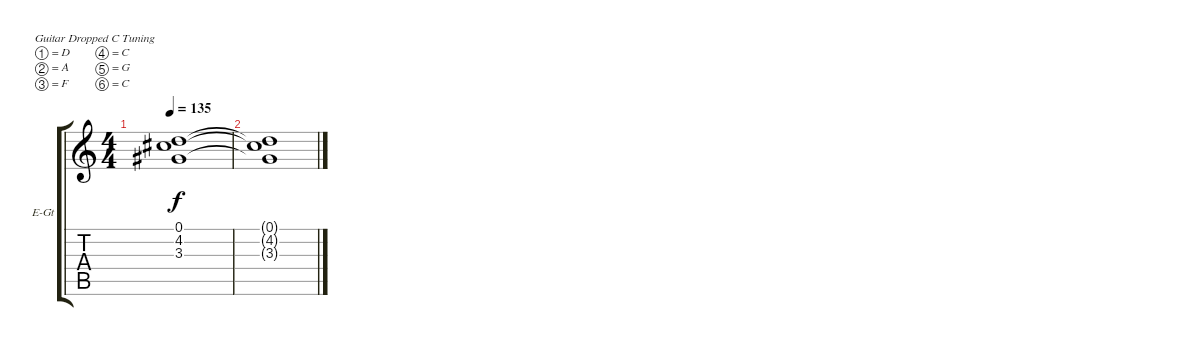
\bracketExtendMode groupsimilarinstruments
\firstSystemTrackNameOrientation horizontal
\otherSystemsTrackNameOrientation horizontal
\track ("Gitara1" "E-Gt") {instrument distortionguitar}
\staff {score tabs}
\tuning (D4 A3 F3 C3 G2 C2)
\ts (4 4)
\tempo 135
\clef g2
\ks c
(0.1{t} 4.2{t} 3.3{t}).1{dy f} |
(0.1{t} 4.2{t} 3.3{t}).1
